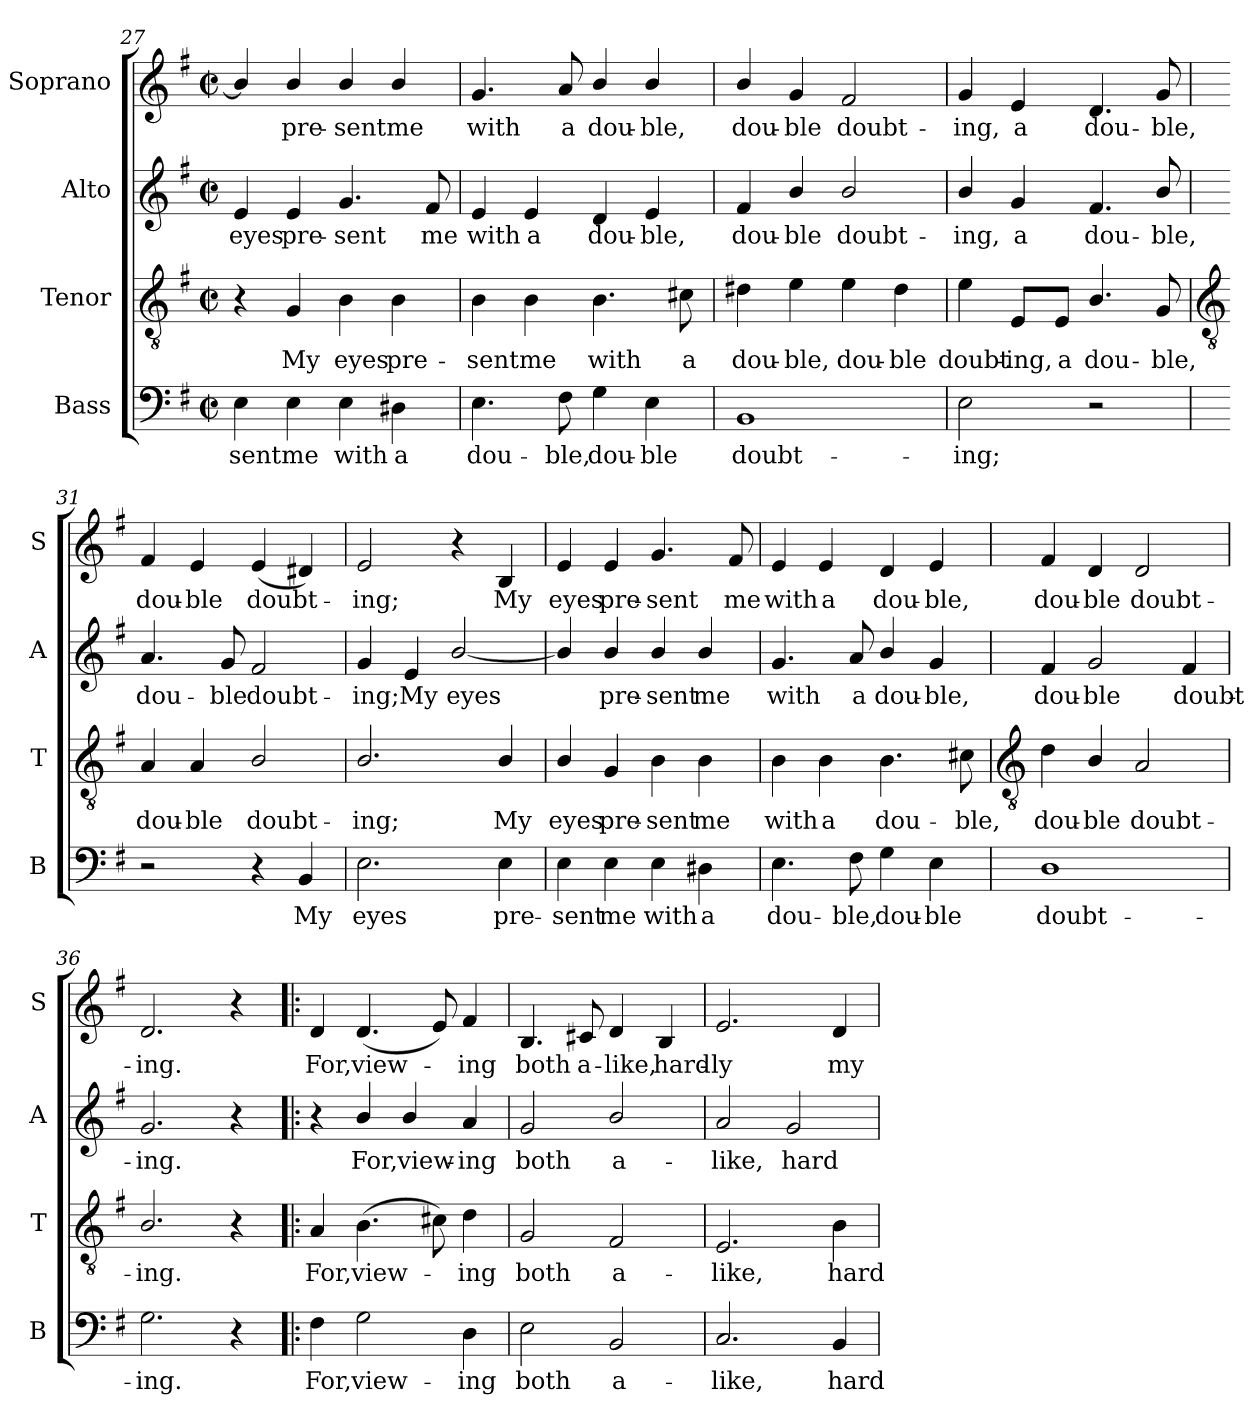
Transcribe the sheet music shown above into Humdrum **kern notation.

**kern	**text	**kern	**text	**kern	**text	**kern	**text
*part4	*part4	*part3	*part3	*part2	*part2	*part1	*part1
*staff4	*staff4	*staff3	*staff3	*staff2	*staff2	*staff1	*staff1
*I"Bass	*	*I"Tenor	*	*I"Alto	*	*I"Soprano	*
*I'B	*	*I'T	*	*I'A	*	*I'S	*
!!LO:LB:g=z
*clefF4	*	*clefGv2	*	*clefG2	*	*clefG2	*
*k[f#]	*	*k[f#]	*	*k[f#]	*	*k[f#]	*
*G:	*	*G:	*	*G:	*	*G:	*
*M2/2	*	*M2/2	*	*M2/2	*	*M2/2	*
*met(c|)	*	*met(c|)	*	*met(c|)	*	*met(c|)	*
=27	=27	=27	=27	=27	=27	=27	=27
!	!LO:LY:b	!	!	!	!LO:LY:b	!	!
4E	-sent	4r	.	4e	eyes	4b/]	.
!	!LO:LY:b	!	!LO:LY:b	!	!LO:LY:b	!	!LO:LY:b
4E	me	4G	My	4e	pre-	4b/	pre-
!	!LO:LY:b	!	!LO:LY:b	!	!LO:LY:b	!	!LO:LY:b
4E	with	4B	eyes	4.g	-sent	4b/	-sent
!	!LO:LY:b	!	!LO:LY:b	!	!	!	!LO:LY:b
4D#X	a	4B	pre-	.	.	4b/	me
!	!	!	!	!	!LO:LY:b	!	!
.	.	.	.	8f#	me	.	.
=28	=28	=28	=28	=28	=28	=28	=28
!	!LO:LY:b	!	!LO:LY:b	!	!LO:LY:b	!	!LO:LY:b
4.E	dou-	4B	-sent	4e	with	4.g	with
!	!	!	!LO:LY:b	!	!LO:LY:b	!	!
.	.	4B	me	4e	a	.	.
!	!LO:LY:b	!	!	!	!	!	!LO:LY:b
8F#	-ble,	.	.	.	.	8a	a
!	!LO:LY:b	!	!LO:LY:b	!	!LO:LY:b	!	!LO:LY:b
4G	dou-	4.B	with	4d	dou-	4b/	dou-
!	!LO:LY:b	!	!	!	!LO:LY:b	!	!LO:LY:b
4E	-ble	.	.	4e	-ble,	4b/	-ble,
!	!	!	!LO:LY:b	!	!	!	!
.	.	8c#X	a	.	.	.	.
=29	=29	=29	=29	=29	=29	=29	=29
!	!LO:LY:b	!	!LO:LY:b	!	!LO:LY:b	!	!LO:LY:b
1BB	doubt-	4d#X	dou-	4f#	dou-	4b/	dou-
!	!	!	!LO:LY:b	!	!LO:LY:b	!	!LO:LY:b
.	.	4e	-ble,	4b/	-ble	4g	-ble
!	!	!	!LO:LY:b	!	!LO:LY:b	!	!LO:LY:b
.	.	4e	dou-	2b/	doubt-	2f#	doubt-
!	!	!	!LO:LY:b	!	!	!	!
.	.	4d#	-ble	.	.	.	.
=30	=30	=30	=30	=30	=30	=30	=30
!	!LO:LY:b	!	!LO:LY:b	!	!LO:LY:b	!	!LO:LY:b
2E	-ing;	4e	doubt-	4b/	-ing,	4g	-ing,
!	!	!	!LO:LY:b	!	!LO:LY:b	!	!LO:LY:b
.	.	8E/L	-ing,	4g	a	4e	a
!	!	!	!LO:LY:b	!	!	!	!
.	.	8E/J	a	.	.	.	.
!	!	!	!LO:LY:b	!	!LO:LY:b	!	!LO:LY:b
2r	.	4.B/	dou-	4.f#	dou-	4.d	dou-
!	!	!	!LO:LY:b	!	!LO:LY:b	!	!LO:LY:b
.	.	8G	-ble,	8b/	-ble,	8g	-ble,
!!LO:LB:g=z
=31	=31	=31	=31	=31	=31	=31	=31
*	*	*clefGv2	*	*	*	*	*
!	!	!	!LO:LY:b	!	!LO:LY:b	!	!LO:LY:b
2r	.	4A	dou-	4.a	dou-	4f#	dou-
!	!	!	!LO:LY:b	!	!	!	!LO:LY:b
.	.	4A	-ble	.	.	4e	-ble
!	!	!	!	!	!LO:LY:b	!	!
.	.	.	.	8g	-ble	.	.
!	!	!	!LO:LY:b	!	!LO:LY:b	!	!LO:LY:b
4r	.	2B/	doubt-	2f#	doubt-	(<4e	doubt-
!	!LO:LY:b	!	!	!	!	!	!
4BB	My	.	.	.	.	4d#X)	.
=32	=32	=32	=32	=32	=32	=32	=32
!	!LO:LY:b	!	!LO:LY:b	!	!LO:LY:b	!	!LO:LY:b
2.E	eyes	2.B/	-ing;	4g	-ing;	2e	ing;
!	!	!	!	!	!LO:LY:b	!	!
.	.	.	.	4e	My	.	.
!	!	!	!	!	!LO:LY:b	!	!
.	.	.	.	[2b/	eyes	4r	.
!	!LO:LY:b	!	!LO:LY:b	!	!	!	!LO:LY:b
4E	pre-	4B/	My	.	.	4B	My
=33	=33	=33	=33	=33	=33	=33	=33
!	!LO:LY:b	!	!LO:LY:b	!	!	!	!LO:LY:b
4E	-sent	4B/	eyes	4b/]	.	4e	eyes
!	!LO:LY:b	!	!LO:LY:b	!	!LO:LY:b	!	!LO:LY:b
4E	me	4G	pre-	4b/	pre-	4e	pre-
!	!LO:LY:b	!	!LO:LY:b	!	!LO:LY:b	!	!LO:LY:b
4E	with	4B	-sent	4b/	-sent	4.g	-sent
!	!LO:LY:b	!	!LO:LY:b	!	!LO:LY:b	!	!
4D#X	a	4B	me	4b/	me	.	.
!	!	!	!	!	!	!	!LO:LY:b
.	.	.	.	.	.	8f#	me
=34	=34	=34	=34	=34	=34	=34	=34
!	!LO:LY:b	!	!LO:LY:b	!	!LO:LY:b	!	!LO:LY:b
4.E	dou-	4B	with	4.g	with	4e	with
!	!	!	!LO:LY:b	!	!	!	!LO:LY:b
.	.	4B	a	.	.	4e	a
!	!LO:LY:b	!	!	!	!LO:LY:b	!	!
8F#	-ble,	.	.	8a	a	.	.
!	!LO:LY:b	!	!LO:LY:b	!	!LO:LY:b	!	!LO:LY:b
4G	dou-	4.B	dou-	4b/	dou-	4d	dou-
!	!LO:LY:b	!	!	!	!LO:LY:b	!	!LO:LY:b
4E	-ble	.	.	4g	-ble,	4e	-ble,
!	!	!	!LO:LY:b	!	!	!	!
.	.	8c#X	-ble,	.	.	.	.
!!LO:LB:g=z
=35	=35	=35	=35	=35	=35	=35	=35
*	*	*clefGv2	*	*	*	*	*
!	!LO:LY:b	!	!LO:LY:b	!	!LO:LY:b	!	!LO:LY:b
1D	doubt-	4d	dou-	4f#	dou-	4f#	dou-
!	!	!	!LO:LY:b	!	!LO:LY:b	!	!LO:LY:b
.	.	4B/	-ble	2g	-ble	4d	-ble
!	!	!	!LO:LY:b	!	!	!	!LO:LY:b
.	.	2A	doubt-	.	.	2d	doubt-
!	!	!	!	!	!LO:LY:b	!	!
.	.	.	.	4f#	doubt-	.	.
=36	=36	=36	=36	=36	=36	=36	=36
!	!LO:LY:b	!	!LO:LY:b	!	!LO:LY:b	!	!LO:LY:b
2.G	-ing.	2.B/	-ing.	2.g	-ing.	2.d	-ing.
4r	.	4r	.	4r	.	4r	.
=37!|:	=37!|:	=37!|:	=37!|:	=37!|:	=37!|:	=37!|:	=37!|:
!	!LO:LY:b	!	!LO:LY:b	!	!	!	!LO:LY:b
4F#	For,	4A	For,	4r	.	4d	For,
!	!LO:LY:b	!	!LO:LY:b	!	!LO:LY:b	!	!LO:LY:b
2G	view-	(>4.B	view-	4b/	For,	(<4.d	view-
!	!	!	!	!	!LO:LY:b	!	!
.	.	.	.	4b/	view-	.	.
.	.	8c#X)	.	.	.	8e)	.
!	!LO:LY:b	!	!LO:LY:b	!	!LO:LY:b	!	!LO:LY:b
4D	-ing	4d	ing	4a	-ing	4f#	ing
=38	=38	=38	=38	=38	=38	=38	=38
!	!LO:LY:b	!	!LO:LY:b	!	!LO:LY:b	!	!LO:LY:b
2E	both	2G	both	2g	both	4.B	both
!	!	!	!	!	!	!	!LO:LY:b
.	.	.	.	.	.	8c#X	a-
!	!LO:LY:b	!	!LO:LY:b	!	!LO:LY:b	!	!LO:LY:b
2BB	a-	2F#	a-	2b/	a-	4d	-like,
!	!	!	!	!	!	!	!LO:LY:b
.	.	.	.	.	.	4B	hard-
=39	=39	=39	=39	=39	=39	=39	=39
!	!LO:LY:b	!	!LO:LY:b	!	!LO:LY:b	!	!LO:LY:b
2.C	-like,	2.E	-like,	2a	-like,	2.e	-ly
!	!	!	!	!	!LO:LY:b	!	!
.	.	.	.	2g	hard-	.	.
!	!LO:LY:b	!	!LO:LY:b	!	!	!	!LO:LY:b
4BB	hard-	4B	hard-	.	.	4d	my
=	=	=	=	=	=	=	=
*-	*-	*-	*-	*-	*-	*-	*-
